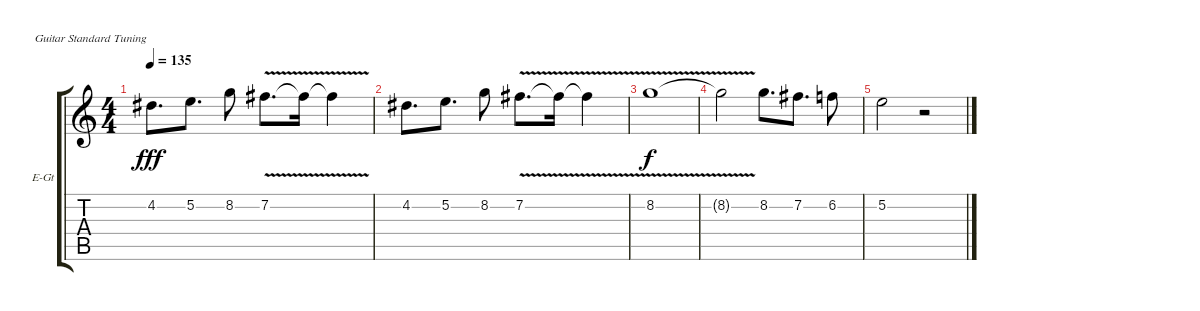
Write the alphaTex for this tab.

\defaultSystemsLayout 4
\bracketExtendMode groupsimilarinstruments
\firstSystemTrackNameOrientation horizontal
\otherSystemsTrackNameOrientation horizontal
\track ("Cook - OD" "E-Gt") {instrument electricguitarclean}
\staff {score tabs}
\tuning (E4 B3 G3 D3 A2 E2)
\ts (4 4)
\tempo 135
\clef g2
\ks c
4.2.8{d dy fff} 5.2.8{d} 8.2.8 7.2{v}.8{d} 7.2{v t}.16 7.2{v t}.4 |
4.2.8{d} 5.2.8{d} 8.2.8 7.2{v}.8{d} 7.2{v t}.16 7.2{v t}.4 |
8.2{v}.1{dy f} |
8.2{t}.2 8.2.8{d} 7.2.8{d} 6.2.8 |
5.2.2 r.2
